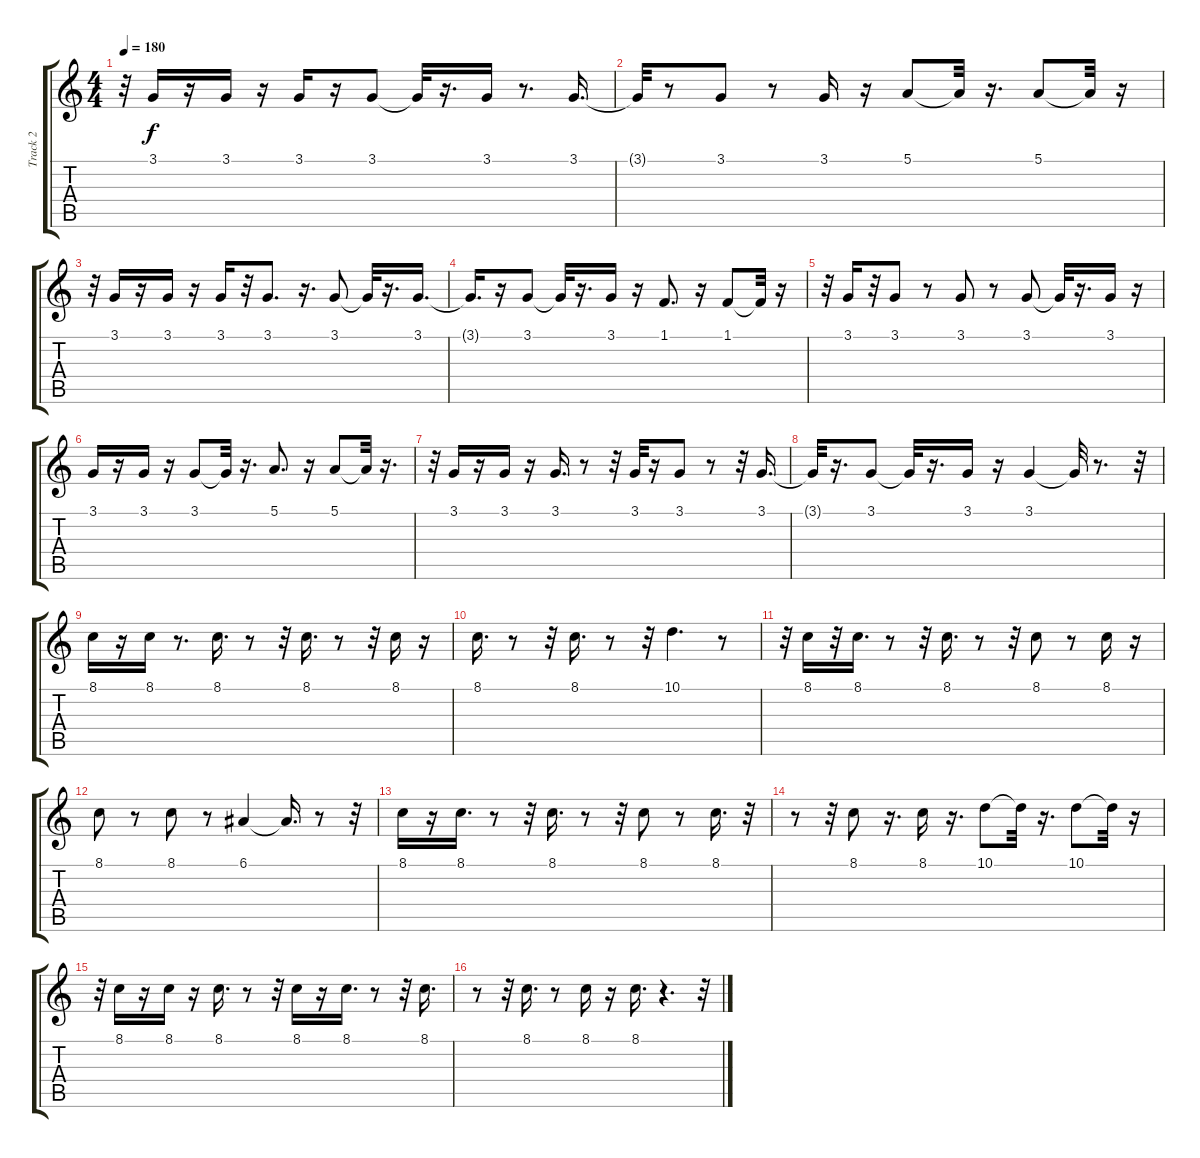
\track ("Track 2" "Track 2") {instrument flute}
\staff {score tabs}
\tuning (E4 B3 G3 D3 A2 E2) {hide}
\ts (4 4)
\tempo 180
\clef g2
\ks c
r.32{dy f} 3.1.16 r.16 3.1.16 r.16 3.1.16 r.16 3.1.8 3.1{t}.32 r.16{d} 3.1.16 r.8{d} 3.1.16{d} |
3.1{t}.32 r.8 3.1.8 r.8 3.1.16 r.16 5.1.8 5.1{t}.32 r.16{d} 5.1.8 5.1{t}.32 r.16 |
r.32 3.1.16 r.16 3.1.16 r.16 3.1.16 r.32 3.1.8{d} r.16{d} 3.1.8 3.1{t}.32 r.16{d} 3.1.16{d} |
3.1{t}.16{d} r.16 3.1.8 3.1{t}.32 r.16{d} 3.1.16 r.16 1.1.8{d} r.16 1.1.8 1.1{t}.32 r.16 |
r.32 3.1.16 r.32 3.1.8 r.8 3.1.8 r.8 3.1.8 3.1{t}.32 r.16{d} 3.1.16 r.16 |
3.1.16 r.16 3.1.16 r.16 3.1.8 3.1{t}.32 r.16{d} 5.1.8{d} r.16 5.1.8 5.1{t}.32 r.16{d} |
r.32 3.1.16 r.16 3.1.16 r.16 3.1.16{d} r.8 r.32 3.1.32 r.16 3.1.8 r.8 r.32 3.1.16{d} |
3.1{t}.32 r.16{d} 3.1.8 3.1{t}.32 r.16{d} 3.1.16 r.16 3.1.4 3.1{t}.32 r.8{d} r.32 |
8.1.16 r.16 8.1.16 r.8{d} 8.1.16{d} r.8 r.32 8.1.16{d} r.8 r.32 8.1.16 r.16 |
8.1.16{d} r.8 r.32 8.1.16{d} r.8 r.32 10.1.4{d} r.8 |
r.32 8.1.16 r.32 8.1.16{d} r.8 r.32 8.1.16{d} r.8 r.32 8.1.8 r.8 8.1.16 r.16 |
8.1.8 r.8 8.1.8 r.8 6.1.4 6.1{t}.16{d} r.8 r.32 |
8.1.16 r.16 8.1.16{d} r.8 r.32 8.1.16{d} r.8 r.32 8.1.8 r.8 8.1.16{d} r.32 |
r.8 r.32 8.1.8 r.16{d} 8.1.16 r.16{d} 10.1.8 10.1{t}.32 r.16{d} 10.1.8 10.1{t}.32 r.16 |
r.32 8.1.16 r.16 8.1.16 r.16 8.1.16{d} r.8 r.32 8.1.16 r.16 8.1.16{d} r.8 r.32 8.1.16{d} |
r.8 r.32 8.1.16{d} r.8 8.1.16 r.16 8.1.16{d} r.4{d} r.32
